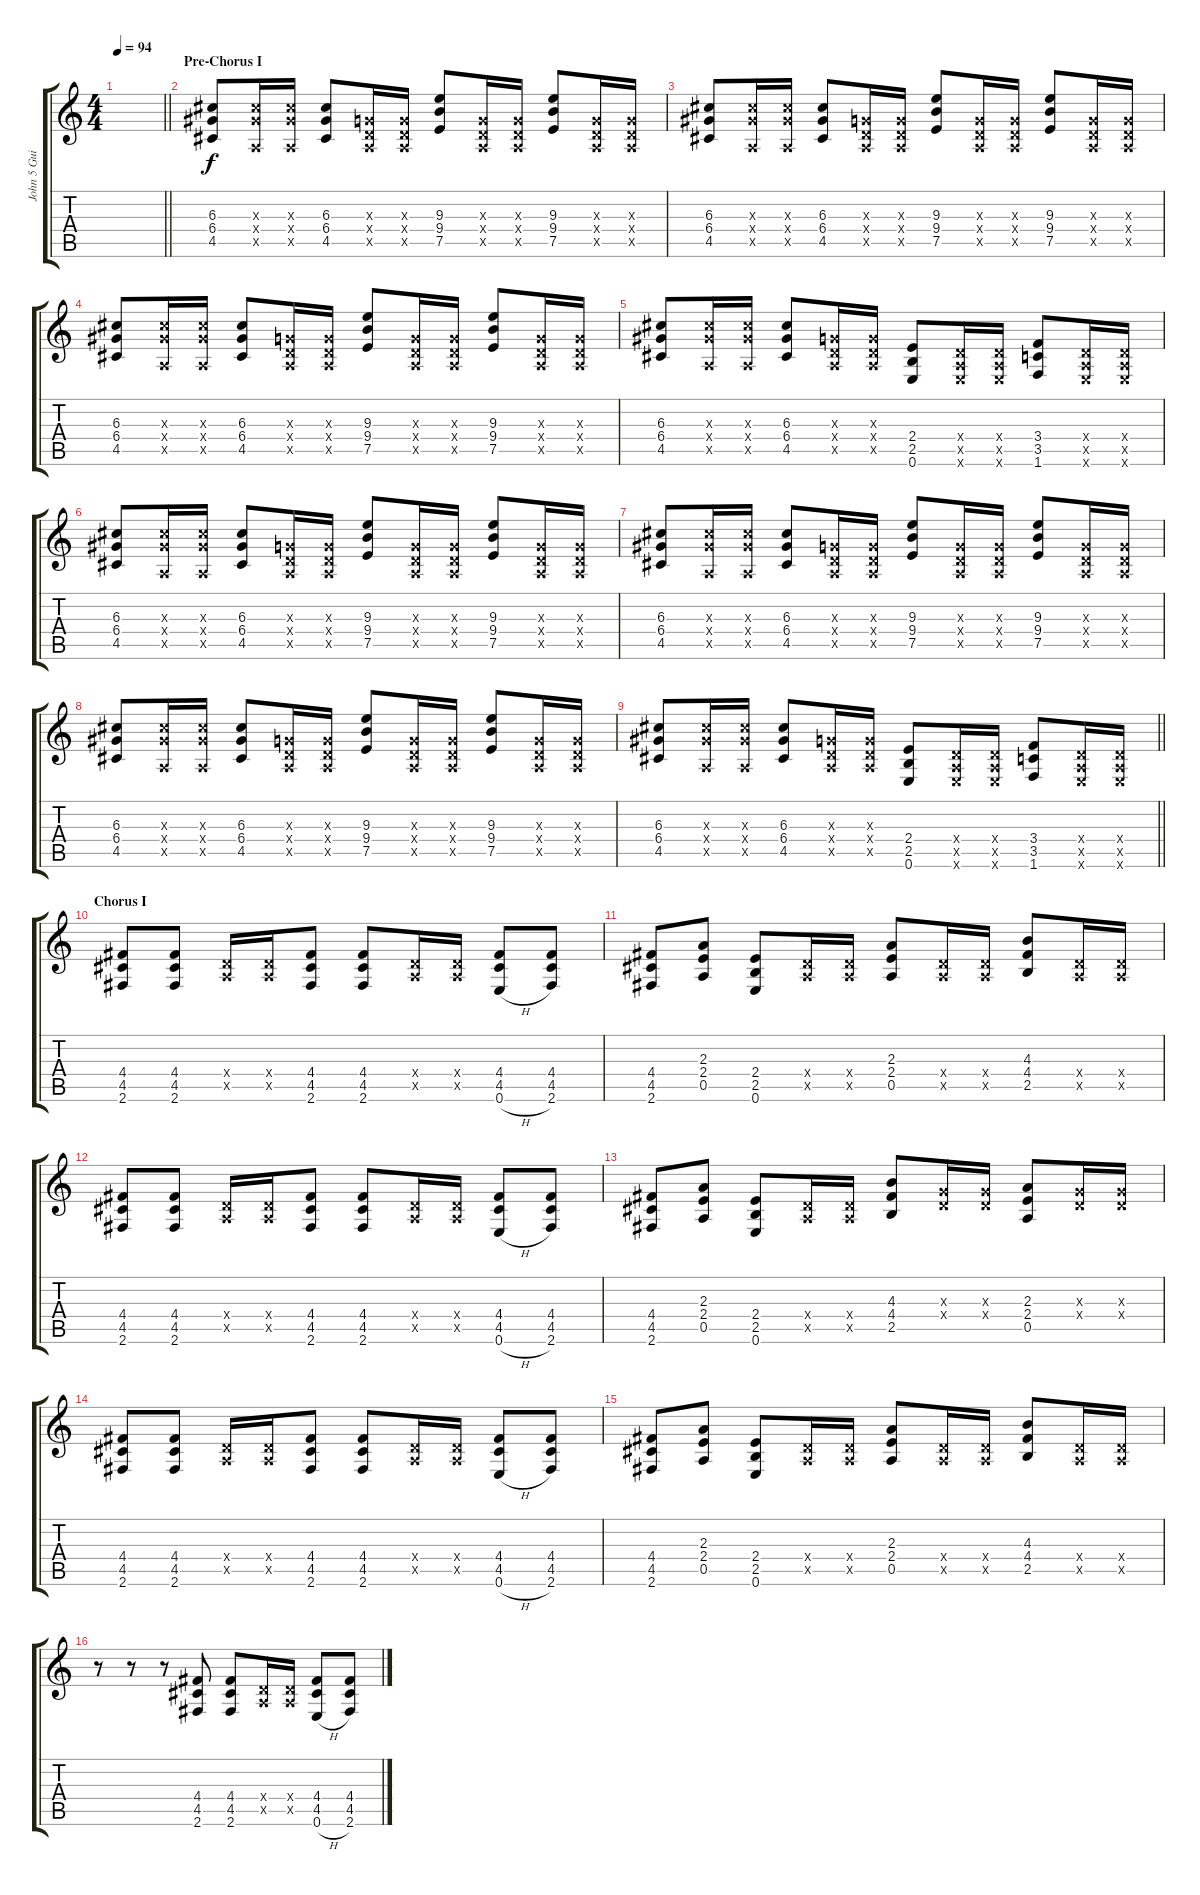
\track ("John 5 Guitar" "John 5 Gui") {instrument overdrivenguitar}
\staff {score tabs}
\tuning (E4 B3 G3 D3 A2 E2) {hide}
\ts (4 4)
\tempo 94
\clef g2
\barLineRight lightlight
\ks c
|
\section ("" "Pre-Chorus I")
(6.3 6.4 4.5).8 (6.3{x} 6.4{x} 0.5{x}).16 (6.3{x} 6.4{x} 0.5{x}).16 (6.3 6.4 4.5).8 (0.3{x} 0.4{x} 0.5{x}).16 (0.3{x} 0.4{x} 0.5{x}).16 (9.3 9.4 7.5).8 (0.3{x} 0.4{x} 0.5{x}).16 (0.3{x} 0.4{x} 0.5{x}).16 (9.3 9.4 7.5).8 (0.3{x} 0.4{x} 0.5{x}).16 (0.3{x} 0.4{x} 0.5{x}).16 |
(6.3 6.4 4.5).8 (6.3{x} 6.4{x} 0.5{x}).16 (6.3{x} 6.4{x} 0.5{x}).16 (6.3 6.4 4.5).8 (0.3{x} 0.4{x} 0.5{x}).16 (0.3{x} 0.4{x} 0.5{x}).16 (9.3 9.4 7.5).8 (0.3{x} 0.4{x} 0.5{x}).16 (0.3{x} 0.4{x} 0.5{x}).16 (9.3 9.4 7.5).8 (0.3{x} 0.4{x} 0.5{x}).16 (0.3{x} 0.4{x} 0.5{x}).16 |
(6.3 6.4 4.5).8 (6.3{x} 6.4{x} 0.5{x}).16 (6.3{x} 6.4{x} 0.5{x}).16 (6.3 6.4 4.5).8 (0.3{x} 0.4{x} 0.5{x}).16 (0.3{x} 0.4{x} 0.5{x}).16 (9.3 9.4 7.5).8 (0.3{x} 0.4{x} 0.5{x}).16 (0.3{x} 0.4{x} 0.5{x}).16 (9.3 9.4 7.5).8 (0.3{x} 0.4{x} 0.5{x}).16 (0.3{x} 0.4{x} 0.5{x}).16 |
(6.3 6.4 4.5).8 (6.3{x} 6.4{x} 0.5{x}).16 (6.3{x} 6.4{x} 0.5{x}).16 (6.3 6.4 4.5).8 (0.3{x} 0.4{x} 0.5{x}).16 (0.3{x} 0.4{x} 0.5{x}).16 (2.4 2.5 0.6).8 (0.4{x} 0.5{x} 0.6{x}).16 (0.4{x} 0.5{x} 0.6{x}).16 (3.4 3.5 1.6).8 (0.4{x} 0.5{x} 0.6{x}).16 (0.4{x} 0.5{x} 0.6{x}).16 |
(6.3 6.4 4.5).8 (6.3{x} 6.4{x} 0.5{x}).16 (6.3{x} 6.4{x} 0.5{x}).16 (6.3 6.4 4.5).8 (0.3{x} 0.4{x} 0.5{x}).16 (0.3{x} 0.4{x} 0.5{x}).16 (9.3 9.4 7.5).8 (0.3{x} 0.4{x} 0.5{x}).16 (0.3{x} 0.4{x} 0.5{x}).16 (9.3 9.4 7.5).8 (0.3{x} 0.4{x} 0.5{x}).16 (0.3{x} 0.4{x} 0.5{x}).16 |
(6.3 6.4 4.5).8 (6.3{x} 6.4{x} 0.5{x}).16 (6.3{x} 6.4{x} 0.5{x}).16 (6.3 6.4 4.5).8 (0.3{x} 0.4{x} 0.5{x}).16 (0.3{x} 0.4{x} 0.5{x}).16 (9.3 9.4 7.5).8 (0.3{x} 0.4{x} 0.5{x}).16 (0.3{x} 0.4{x} 0.5{x}).16 (9.3 9.4 7.5).8 (0.3{x} 0.4{x} 0.5{x}).16 (0.3{x} 0.4{x} 0.5{x}).16 |
(6.3 6.4 4.5).8 (6.3{x} 6.4{x} 0.5{x}).16 (6.3{x} 6.4{x} 0.5{x}).16 (6.3 6.4 4.5).8 (0.3{x} 0.4{x} 0.5{x}).16 (0.3{x} 0.4{x} 0.5{x}).16 (9.3 9.4 7.5).8 (0.3{x} 0.4{x} 0.5{x}).16 (0.3{x} 0.4{x} 0.5{x}).16 (9.3 9.4 7.5).8 (0.3{x} 0.4{x} 0.5{x}).16 (0.3{x} 0.4{x} 0.5{x}).16 |
\barLineRight lightlight
(6.3 6.4 4.5).8 (6.3{x} 6.4{x} 0.5{x}).16 (6.3{x} 6.4{x} 0.5{x}).16 (6.3 6.4 4.5).8 (0.3{x} 0.4{x} 0.5{x}).16 (0.3{x} 0.4{x} 0.5{x}).16 (2.4 2.5 0.6).8 (0.4{x} 0.5{x} 0.6{x}).16 (0.4{x} 0.5{x} 0.6{x}).16 (3.4 3.5 1.6).8 (0.4{x} 0.5{x} 0.6{x}).16 (0.4{x} 0.5{x} 0.6{x}).16 |
\section ("" "Chorus I")
(4.4 4.5 2.6).8 (4.4 4.5 2.6).8 (0.4{x} 0.5{x}).16 (0.4{x} 0.5{x}).16 (4.4 4.5 2.6).8 (4.4 4.5 2.6).8 (0.4{x} 0.5{x}).16 (0.4{x} 0.5{x}).16 (4.4 4.5 0.6{h}).8 (4.4 4.5 2.6).8 |
(4.4 4.5 2.6).8 (2.3 2.4 0.5).8 (2.4 2.5 0.6).8 (0.4{x} 0.5{x}).16 (0.4{x} 0.5{x}).16 (2.3 2.4 0.5).8 (0.4{x} 0.5{x}).16 (0.4{x} 0.5{x}).16 (4.3 4.4 2.5).8 (0.4{x} 0.5{x}).16 (0.4{x} 0.5{x}).16 |
(4.4 4.5 2.6).8 (4.4 4.5 2.6).8 (0.4{x} 0.5{x}).16 (0.4{x} 0.5{x}).16 (4.4 4.5 2.6).8 (4.4 4.5 2.6).8 (0.4{x} 0.5{x}).16 (0.4{x} 0.5{x}).16 (4.4 4.5 0.6{h}).8 (4.4 4.5 2.6).8 |
(4.4 4.5 2.6).8 (2.3 2.4 0.5).8 (2.4 2.5 0.6).8 (0.4{x} 0.5{x}).16 (0.4{x} 0.5{x}).16 (4.3 4.4 2.5).8 (0.3{x} 0.4{x}).16 (0.3{x} 0.4{x}).16 (2.3 2.4 0.5).8 (0.3{x} 0.4{x}).16 (0.3{x} 0.4{x}).16 |
(4.4 4.5 2.6).8 (4.4 4.5 2.6).8 (0.4{x} 0.5{x}).16 (0.4{x} 0.5{x}).16 (4.4 4.5 2.6).8 (4.4 4.5 2.6).8 (0.4{x} 0.5{x}).16 (0.4{x} 0.5{x}).16 (4.4 4.5 0.6{h}).8 (4.4 4.5 2.6).8 |
(4.4 4.5 2.6).8 (2.3 2.4 0.5).8 (2.4 2.5 0.6).8 (0.4{x} 0.5{x}).16 (0.4{x} 0.5{x}).16 (2.3 2.4 0.5).8 (0.4{x} 0.5{x}).16 (0.4{x} 0.5{x}).16 (4.3 4.4 2.5).8 (0.4{x} 0.5{x}).16 (0.4{x} 0.5{x}).16 |
r.8 r.8 r.8 (4.4 4.5 2.6).8 (4.4 4.5 2.6).8 (0.4{x} 0.5{x}).16 (0.4{x} 0.5{x}).16 (4.4 4.5 0.6{h}).8 (4.4 4.5 2.6).8
